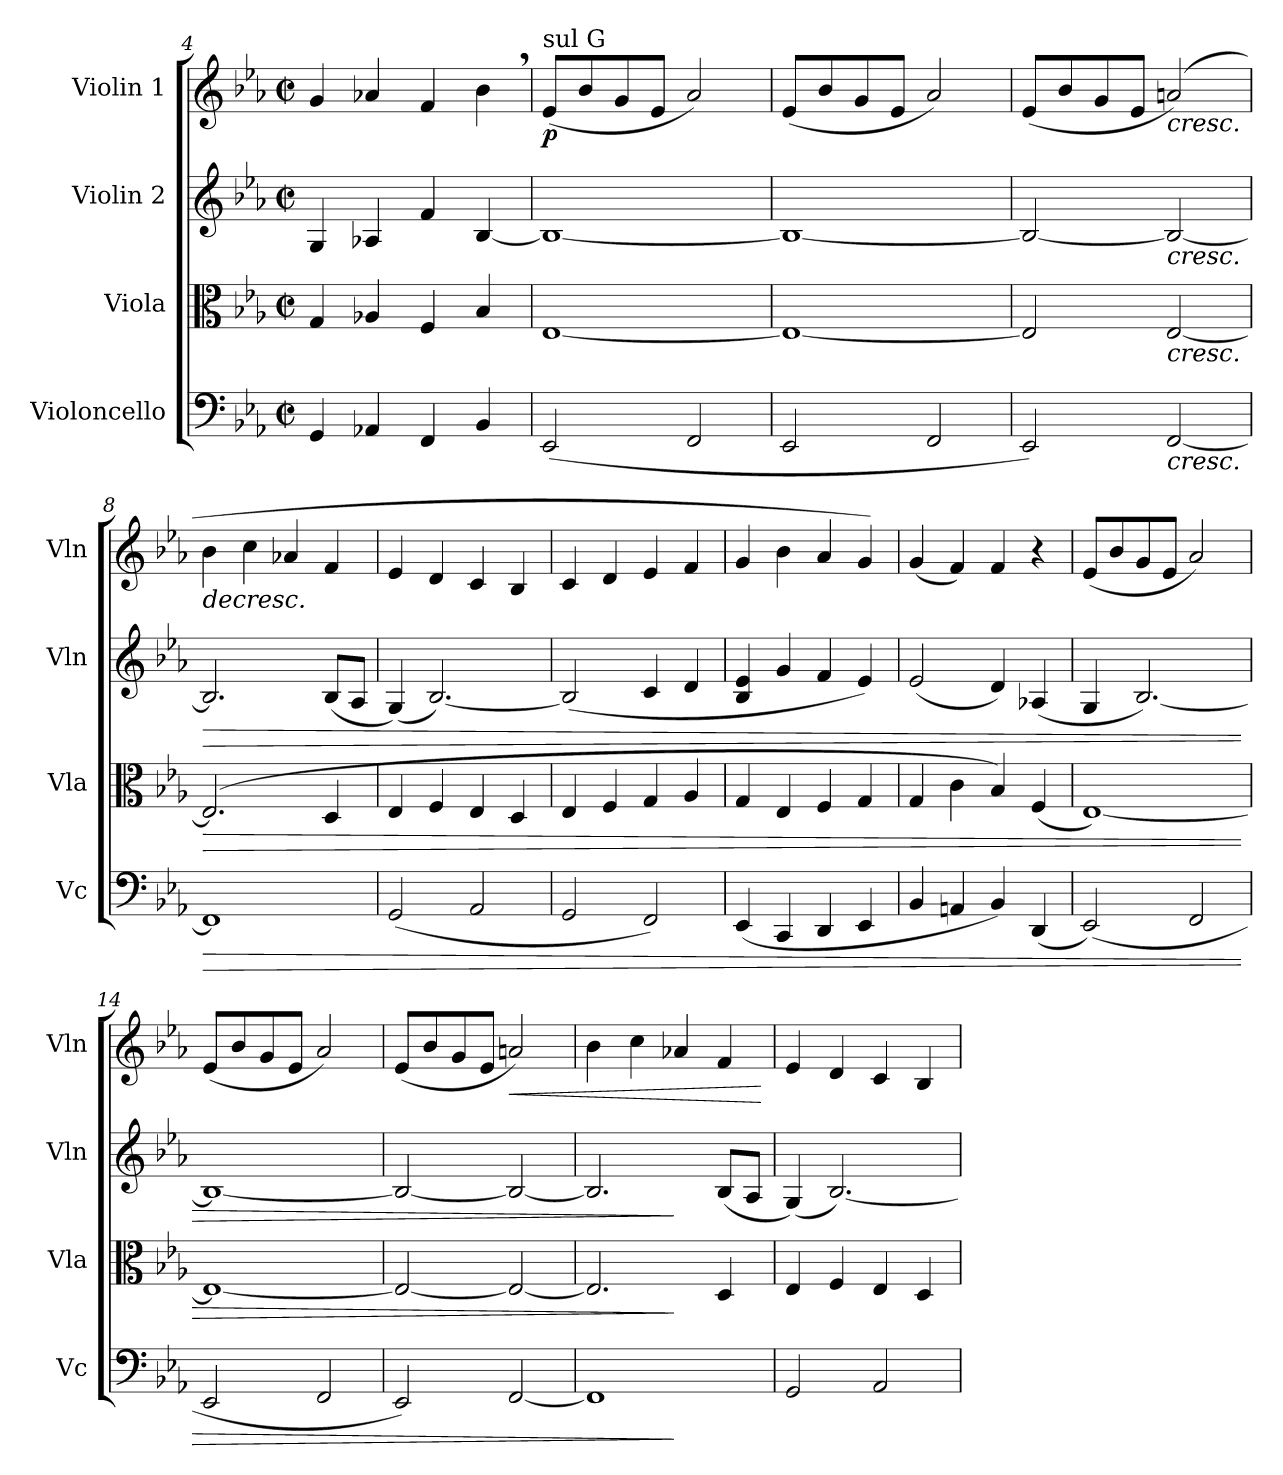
**kern	**dynam	**kern	**dynam	**kern	**dynam	**kern	**dynam
*part4	*part4	*part3	*part3	*part2	*part2	*part1	*part1
*staff4	*staff4	*staff3	*staff3	*staff2	*staff2	*staff1	*staff1
*I"Violoncello	*	*I"Viola	*	*I"Violin 2	*	*I"Violin 1	*
*I'Vc	*	*I'Vla	*	*I'Vln	*	*I'Vln	*
*clefF4	*	*clefC3	*	*clefG2	*	*clefG2	*
*k[b-e-a-]	*	*k[b-e-a-]	*	*k[b-e-a-]	*	*k[b-e-a-]	*
*M2/2	*	*M2/2	*	*M2/2	*	*M2/2	*
*met(c|)	*	*met(c|)	*	*met(c|)	*	*met(c|)	*
=4	=4	=4	=4	=4	=4	=4	=4
4GG/	.	4G/	.	4G/	.	4g/	.
4AA-X/	.	4A-X/	.	4A-X/	.	4a-X/	.
4FF/	.	4F/	.	4f/	.	4f/	.
4BB-/	.	4B-/	.	[4B-/	.	4b-,\	.
=5	=5	=5	=5	=5	=5	=5	=5
!	!	!	!	!	!	!LO:TX:a:t=sul G	!
!	!	!	!	!	!	!	!LO:DY:b
(2EE-/	.	[1E-	.	1B-_	.	(8e-/L	p
.	.	.	.	.	.	8b-/	.
.	.	.	.	.	.	8g/	.
.	.	.	.	.	.	8e-/J	.
2FF/	.	.	.	.	.	2a-/)	.
=6	=6	=6	=6	=6	=6	=6	=6
2EE-/	.	1E-_	.	1B-_	.	(8e-/L	.
.	.	.	.	.	.	8b-/	.
.	.	.	.	.	.	8g/	.
.	.	.	.	.	.	8e-/J	.
2FF/	.	.	.	.	.	2a-/)	.
=7	=7	=7	=7	=7	=7	=7	=7
2EE-/)	.	2E-/]	.	2B-/_	.	(8e-/L	.
.	.	.	.	.	.	8b-/	.
.	.	.	.	.	.	8g/	.
.	.	.	.	.	.	8e-/J	.
!	!LO:HP:b	!	!LO:HP:b	!	!LO:HP:b	!	!LO:HP:b
[2FF/	<	[2E-/	<	2B-/_	<	(2an/)	<
=8	=8	=8	=8	=8	=8	=8	=8
!	!LO:HP:b	!	!LO:HP:b	!	!LO:HP:b	!	!LO:HP:b
1FF]	>	(2.E-/]	>	2.B-/]	>	4b-\	>
.	.	.	.	.	.	4cc\	.
.	.	.	.	.	.	4a-X/	.
.	.	4D/	.	(8B-/L	.	4f/	.
.	.	.	.	8A-/J	.	.	.
.	[	.	[	.	[	.	[
!!LO:LB:g=z
=9	=9	=9	=9	=9	=9	=9	=9
(2GG/	.	4E-/	.	(4G/)	.	4e-/	.
.	.	4F/	.	[2.B-/)	.	4d/	.
2AA-/	.	4E-/	.	.	.	4c/	.
.	.	4D/	.	.	.	4B-/	.
=10	=10	=10	=10	=10	=10	=10	=10
2GG/	.	4E-/	.	(2B-/]	.	4c/	.
.	.	4F/	.	.	.	4d/	.
2FF/)	.	4G/	.	4c/	.	4e-/	.
.	.	4A-/	.	4d/	.	4f/	.
=11	=11	=11	=11	=11	=11	=11	=11
(4EE-/	.	4G/	.	4B-/ 4e-/	.	4g/	.
4CC/	.	4E-/	.	4g/	.	4b-\	.
4DD/	.	4F/	.	4f/	.	4a-/	.
4EE-/	.	4G/	.	4e-/)	.	4g/)	.
=12	=12	=12	=12	=12	=12	=12	=12
4BB-/	.	4G/	.	(2e-/	.	(4g/	.
4AAn/	.	4c\	.	.	.	4f/)	.
4BB-/)	.	4B-/)	.	4d/)	.	4f/	.
(4DD/	.	(4F/	.	(4A-X/	.	4r	.
=13	=13	=13	=13	=13	=13	=13	=13
(2EE-/)	.	[<1E-)	.	4G/	.	(8e-/L	.
.	.	.	.	.	.	8b-/	.
.	.	.	.	[2.B-/)	.	8g/	.
.	.	.	.	.	.	8e-/J	.
2FF/	.	.	.	.	.	2a-/)	.
=14	=14	=14	=14	=14	=14	=14	=14
2EE-/	.	1E-_	.	1B-_	.	(8e-/L	.
.	.	.	.	.	.	8b-/	.
.	.	.	.	.	.	8g/	.
.	.	.	.	.	.	8e-/J	.
2FF/	.	.	.	.	.	2a-/)	.
=15	=15	=15	=15	=15	=15	=15	=15
2EE-/)	.	2E-/_	.	2B-/_	.	(8e-/L	.
.	.	.	.	.	.	8b-/	.
.	.	.	.	.	.	8g/	.
.	.	.	.	.	.	8e-/J	.
!	!	!	!	!	!	!	!LO:HP:b
[2FF/	.	2E-/_	.	2B-/_	.	2an/)	<
=16	=16	=16	=16	=16	=16	=16	=16
*^	*	*^	*	*^	*	*	*
1FF]	4ryy	.	2.E-/]	4ryy	.	2.B-/]	4ryy	.	4b-\	.
.	4ryy	.	.	4ryy	.	.	4ryy	.	4cc\	.
.	4ryy	]	.	4ryy	]	.	4ryy	]	4a-X/	]
.	4ryy	.	4D/	4ryy	.	(8B-/L	4ryy	.	4f/	.
.	.	.	.	.	.	8A-/J	.	.	.	.
*v	*v	*	*	*	*	*v	*v	*	*	*
*	*	*v	*v	*	*	*	*	*
.	.	.	.	.	.	.	[
=17	=17	=17	=17	=17	=17	=17	=17
2GG/	.	4E-/	.	(4G/)	.	4e-/	.
.	.	4F/	.	[2.B-/)	.	4d/	.
2AA-/	.	4E-/	.	.	.	4c/	.
.	.	4D/	.	.	.	4B-/	.
=	=	=	=	=	=	=	=
*-	*-	*-	*-	*-	*-	*-	*-
